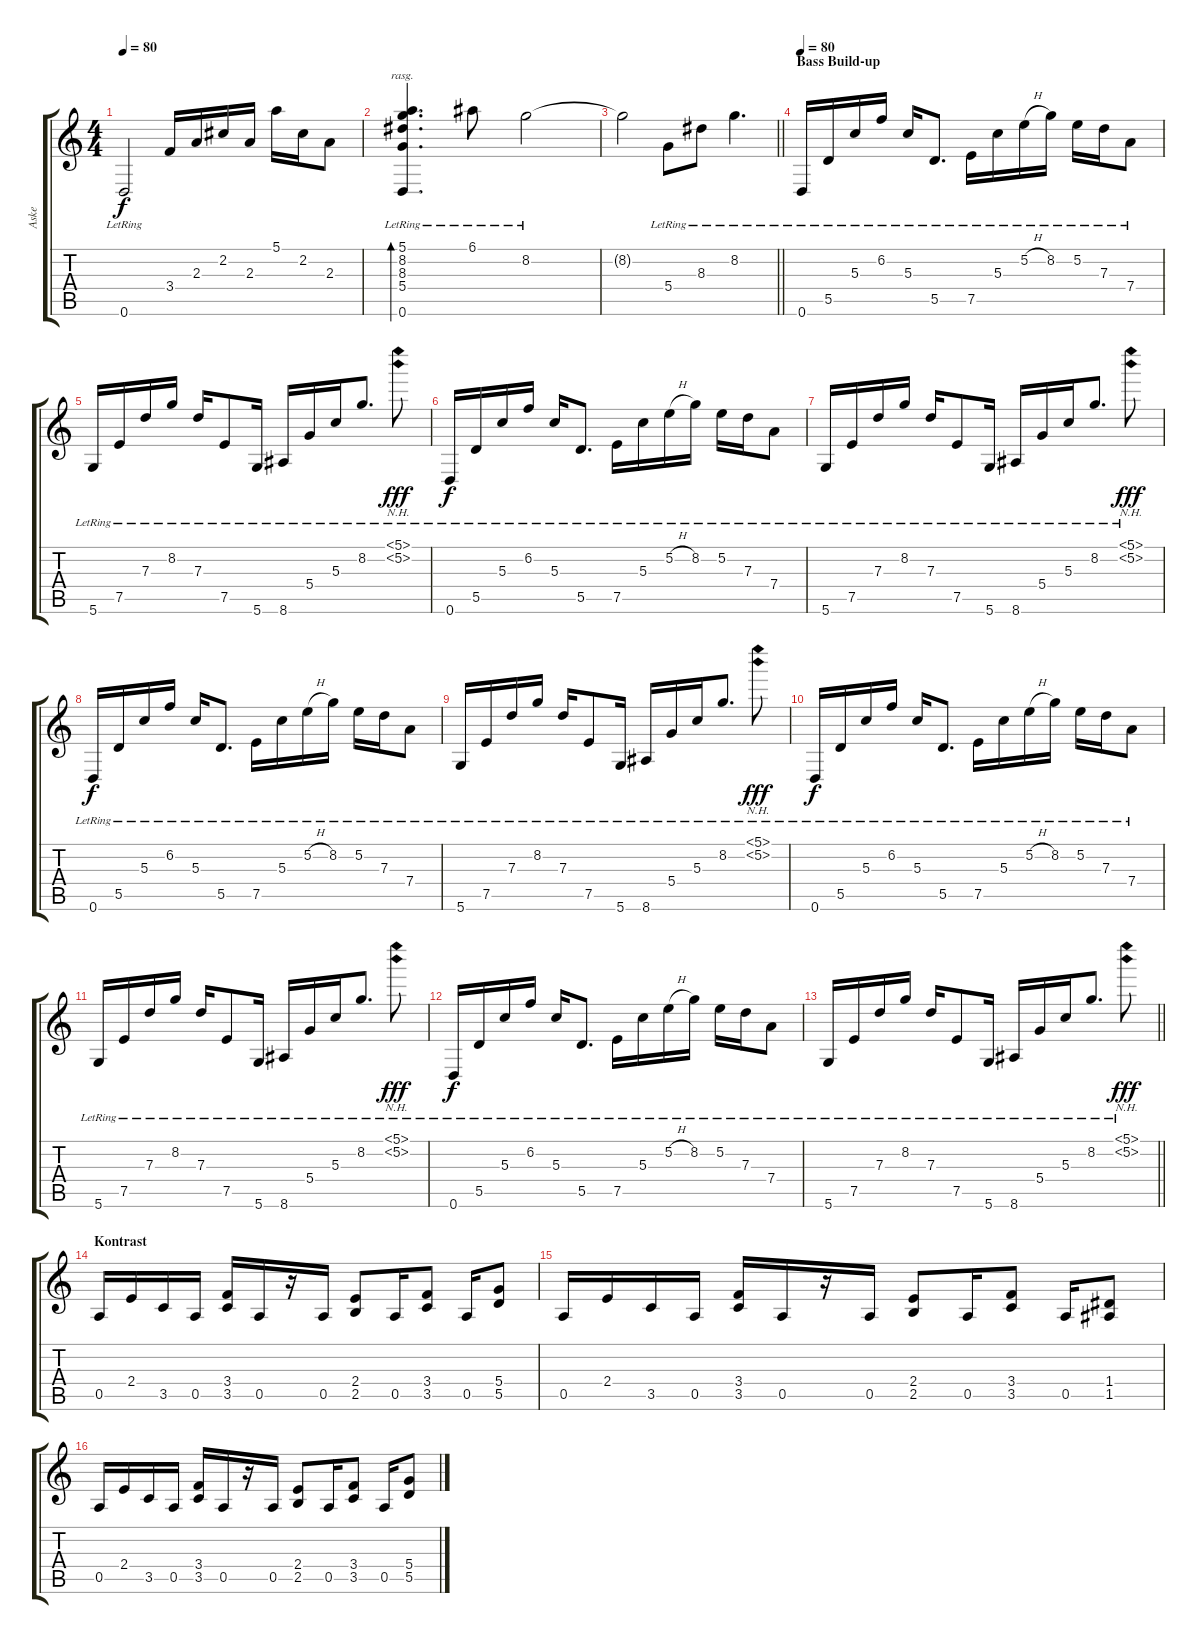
\track ("Aske" "Aske") {solo instrument overdrivenguitar}
\staff {score tabs}
\tuning (E4 B3 G3 D3 A2 D2) {hide}
\ts (4 4)
\tempo 80
\clef g2
\ks c
0.6{lr}.2{dy f} 3.4.16 2.3.16 2.2.16 2.3.16 5.1.16 2.2.16 2.3.8 |
(5.1{lr} 8.2{lr} 8.3{lr} 5.4{lr} 0.6{lr}).4{d bd 240 rasg ii} 6.1{lr}.8 8.2{lr}.2 |
\barLineRight lightlight
8.2{t}.2 5.4{lr}.8 8.3{lr}.8 8.2{lr}.4{d} |
\section ("" "Bass Build-up")
\tempo 80
0.6{lr}.16{instrument electricguitarclean} 5.5{lr}.16 5.3{lr}.16 6.2{lr}.16 5.3{lr}.16 5.5{lr}.8{d} 7.5{lr}.16 5.3{lr}.16 5.2{h lr}.16 8.2{lr}.16 5.2{lr}.16 7.3{lr}.16 7.4{lr}.8 |
5.6{lr}.16 7.5{lr}.16 7.3{lr}.16 8.2{lr}.16 7.3{lr}.16 7.5{lr}.8 5.6{lr}.16 8.6{lr}.16 5.4{lr}.16 5.3{lr}.16 8.2{lr}.8{d} (5.1{nh lr} 5.2{nh lr}).8{dy fff} |
0.6{lr}.16{dy f} 5.5{lr}.16 5.3{lr}.16 6.2{lr}.16 5.3{lr}.16 5.5{lr}.8{d} 7.5{lr}.16 5.3{lr}.16 5.2{h lr}.16 8.2{lr}.16 5.2{lr}.16 7.3{lr}.16 7.4{lr}.8 |
5.6{lr}.16 7.5{lr}.16 7.3{lr}.16 8.2{lr}.16 7.3{lr}.16 7.5{lr}.8 5.6{lr}.16 8.6{lr}.16 5.4{lr}.16 5.3{lr}.16 8.2{lr}.8{d} (5.1{nh lr} 5.2{nh lr}).8{dy fff} |
0.6{lr}.16{dy f} 5.5{lr}.16 5.3{lr}.16 6.2{lr}.16 5.3{lr}.16 5.5{lr}.8{d} 7.5{lr}.16 5.3{lr}.16 5.2{h lr}.16 8.2{lr}.16 5.2{lr}.16 7.3{lr}.16 7.4{lr}.8 |
5.6{lr}.16 7.5{lr}.16 7.3{lr}.16 8.2{lr}.16 7.3{lr}.16 7.5{lr}.8 5.6{lr}.16 8.6{lr}.16 5.4{lr}.16 5.3{lr}.16 8.2{lr}.8{d} (5.1{nh lr} 5.2{nh lr}).8{dy fff} |
0.6{lr}.16{dy f} 5.5{lr}.16 5.3{lr}.16 6.2{lr}.16 5.3{lr}.16 5.5{lr}.8{d} 7.5{lr}.16 5.3{lr}.16 5.2{h lr}.16 8.2{lr}.16 5.2{lr}.16 7.3{lr}.16 7.4{lr}.8 |
5.6{lr}.16 7.5{lr}.16 7.3{lr}.16 8.2{lr}.16 7.3{lr}.16 7.5{lr}.8 5.6{lr}.16 8.6{lr}.16 5.4{lr}.16 5.3{lr}.16 8.2{lr}.8{d} (5.1{nh lr} 5.2{nh lr}).8{dy fff} |
0.6{lr}.16{dy f} 5.5{lr}.16 5.3{lr}.16 6.2{lr}.16 5.3{lr}.16 5.5{lr}.8{d} 7.5{lr}.16 5.3{lr}.16 5.2{h lr}.16 8.2{lr}.16 5.2{lr}.16 7.3{lr}.16 7.4{lr}.8 |
\barLineRight lightlight
5.6{lr}.16 7.5{lr}.16 7.3{lr}.16 8.2{lr}.16 7.3{lr}.16 7.5{lr}.8 5.6{lr}.16 8.6{lr}.16 5.4{lr}.16 5.3{lr}.16 8.2{lr}.8{d} (5.1{nh lr} 5.2{nh lr}).8{dy fff} |
\section ("" "Kontrast")
0.5.16{instrument overdrivenguitar} 2.4.16 3.5.16 0.5.16 (3.4 3.5).16 0.5.16 r.16 0.5.16 (2.4 2.5).8 0.5.16 (3.4 3.5).8 0.5.16 (5.4 5.5).8 |
0.5.16 2.4.16 3.5.16 0.5.16 (3.4 3.5).16 0.5.16 r.16 0.5.16 (2.4 2.5).8 0.5.16 (3.4 3.5).8 0.5.16 (1.4 1.5).8 |
0.5.16 2.4.16 3.5.16 0.5.16 (3.4 3.5).16 0.5.16 r.16 0.5.16 (2.4 2.5).8 0.5.16 (3.4 3.5).8 0.5.16 (5.4 5.5).8
